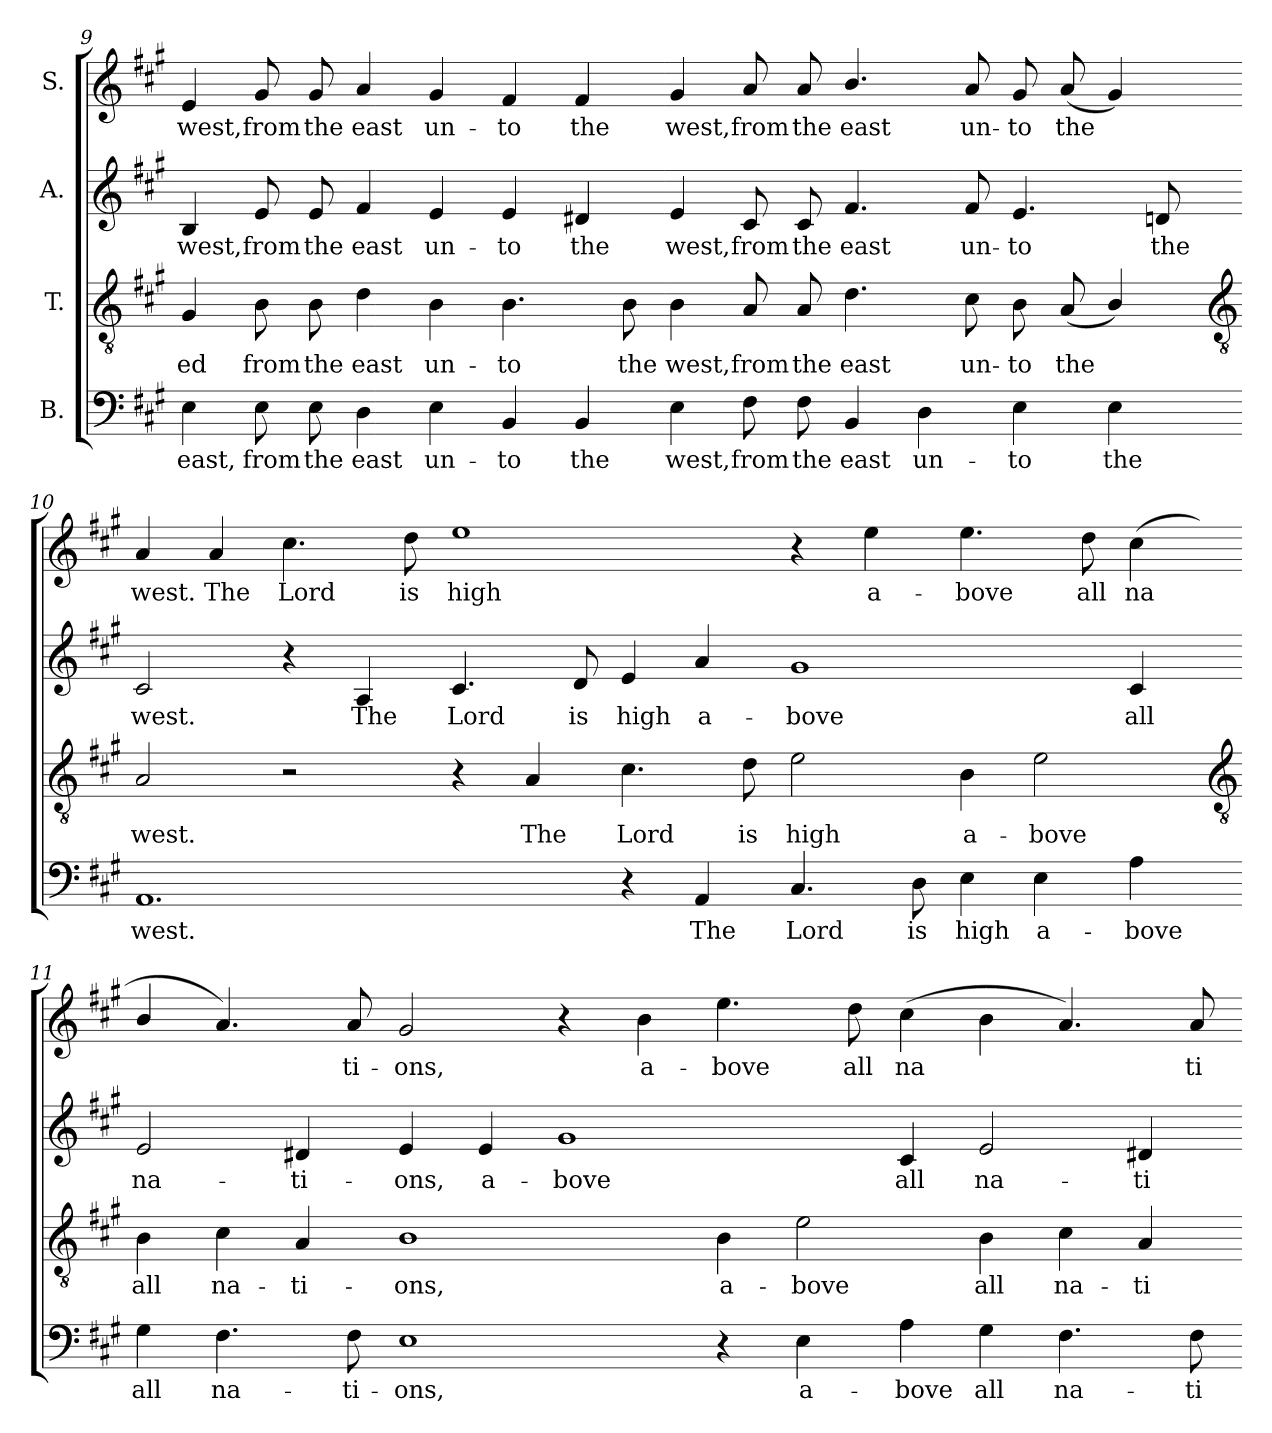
**kern	**text	**kern	**text	**kern	**text	**kern	**text
*part4	*part4	*part3	*part3	*part2	*part2	*part1	*part1
*staff4	*staff4	*staff3	*staff3	*staff2	*staff2	*staff1	*staff1
*I"B.	*	*I"T.	*	*I"A.	*	*I"S.	*
!!LO:LB:g=z
*clefF4	*	*clefGv2	*	*clefG2	*	*clefG2	*
*k[f#c#g#]	*	*k[f#c#g#]	*	*k[f#c#g#]	*	*k[f#c#g#]	*
*A:	*	*A:	*	*A:	*	*A:	*
=9	=9	=9	=9	=9	=9	=9	=9
!	!LO:LY:b	!	!LO:LY:b	!	!LO:LY:b	!	!LO:LY:b
4E	east,	4G#	-ed	4B	west,	4e	west,
!	!LO:LY:b	!	!LO:LY:b	!	!LO:LY:b	!	!LO:LY:b
8E	from	8B	from	8e	from	8g#	from
!	!LO:LY:b	!	!LO:LY:b	!	!LO:LY:b	!	!LO:LY:b
8E	the	8B	the	8e	the	8g#	the
!	!LO:LY:b	!	!LO:LY:b	!	!LO:LY:b	!	!LO:LY:b
4D	east	4d	east	4f#	east	4a	east
!	!LO:LY:b	!	!LO:LY:b	!	!LO:LY:b	!	!LO:LY:b
4E	un-	4B	un-	4e	un-	4g#	un-
!	!LO:LY:b	!	!LO:LY:b	!	!LO:LY:b	!	!LO:LY:b
4BB	-to	4.B	-to	4e	-to	4f#	-to
!	!LO:LY:b	!	!	!	!LO:LY:b	!	!LO:LY:b
4BB	the	.	.	4d#X	the	4f#	the
!	!	!	!LO:LY:b	!	!	!	!
.	.	8B	the	.	.	.	.
!	!LO:LY:b	!	!LO:LY:b	!	!LO:LY:b	!	!LO:LY:b
4E	west,	4B	west,	4e	west,	4g#	west,
!	!LO:LY:b	!	!LO:LY:b	!	!LO:LY:b	!	!LO:LY:b
8F#	from	8A	from	8c#	from	8a	from
!	!LO:LY:b	!	!LO:LY:b	!	!LO:LY:b	!	!LO:LY:b
8F#	the	8A	the	8c#	the	8a	the
!	!LO:LY:b	!	!LO:LY:b	!	!LO:LY:b	!	!LO:LY:b
4BB	east	4.d	east	4.f#	east	4.b/	east
!	!LO:LY:b	!	!	!	!	!	!
4D	un-	.	.	.	.	.	.
!	!	!	!LO:LY:b	!	!LO:LY:b	!	!LO:LY:b
.	.	8c#	un-	8f#	un-	8a	un-
!	!LO:LY:b	!	!LO:LY:b	!	!LO:LY:b	!	!LO:LY:b
4E	-to	8B	-to	4.e	-to	8g#	-to
!	!	!	!LO:LY:b	!	!	!	!LO:LY:b
.	.	(<8A	the	.	.	(<8a	the
!	!LO:LY:b	!	!	!	!	!	!
4E	the	4B/)	.	.	.	4g#)	.
!	!	!	!	!	!LO:LY:b	!	!
.	.	.	.	8dn	the	.	.
!!LO:LB:g=z
=10-	=10-	=10-	=10-	=10-	=10-	=10-	=10-
*	*	*clefGv2	*	*	*	*	*
!	!LO:LY:b	!	!LO:LY:b	!	!LO:LY:b	!	!LO:LY:b
1.AA	west.	2A	west.	2c#	west.	4a	west.
!	!	!	!	!	!	!	!LO:LY:b
.	.	.	.	.	.	4a	The
!	!	!	!	!	!	!	!LO:LY:b
.	.	2r	.	4r	.	4.cc#	Lord
!	!	!	!	!	!LO:LY:b	!	!
.	.	.	.	4A	The	.	.
!	!	!	!	!	!	!	!LO:LY:b
.	.	.	.	.	.	8dd	is
!	!	!	!	!	!LO:LY:b	!	!LO:LY:b
.	.	4r	.	4.c#	Lord	1ee	high
!	!	!	!LO:LY:b	!	!	!	!
.	.	4A	The	.	.	.	.
!	!	!	!	!	!LO:LY:b	!	!
.	.	.	.	8d	is	.	.
!	!	!	!LO:LY:b	!	!LO:LY:b	!	!
4r	.	4.c#	Lord	4e	high	.	.
!	!LO:LY:b	!	!	!	!LO:LY:b	!	!
4AA	The	.	.	4a	a-	.	.
!	!	!	!LO:LY:b	!	!	!	!
.	.	8d	is	.	.	.	.
!	!LO:LY:b	!	!LO:LY:b	!	!LO:LY:b	!	!
4.C#	Lord	2e	high	1g#	-bove	4r	.
!	!	!	!	!	!	!	!LO:LY:b
.	.	.	.	.	.	4ee	a-
!	!LO:LY:b	!	!	!	!	!	!
8D	is	.	.	.	.	.	.
!	!LO:LY:b	!	!LO:LY:b	!	!	!	!LO:LY:b
4E	high	4B	a-	.	.	4.ee	-bove
!	!LO:LY:b	!	!LO:LY:b	!	!	!	!
4E	a-	2e	-bove	.	.	.	.
!	!	!	!	!	!	!	!LO:LY:b
.	.	.	.	.	.	8dd	all
!	!LO:LY:b	!	!	!	!LO:LY:b	!	!LO:LY:b
4A	-bove	.	.	4c#	all	(<4cc#	na
!!LO:LB:g=z
=11-	=11-	=11-	=11-	=11-	=11-	=11-	=11-
*	*	*clefGv2	*	*	*	*	*
!	!LO:LY:b	!	!LO:LY:b	!	!LO:LY:b	!	!
4G#	all	4B	all	2e	na-	4b/	.
!	!LO:LY:b	!	!LO:LY:b	!	!	!	!
4.F#	na-	4c#	na-	.	.	4.a)	.
!	!	!	!LO:LY:b	!	!LO:LY:b	!	!
.	.	4A	-ti-	4d#X	-ti-	.	.
!	!LO:LY:b	!	!	!	!	!	!LO:LY:b
8F#	-ti-	.	.	.	.	8a	ti-
!	!LO:LY:b	!	!LO:LY:b	!	!LO:LY:b	!	!LO:LY:b
1E	-ons,	1B	-ons,	4e	-ons,	2g#	-ons,
!	!	!	!	!	!LO:LY:b	!	!
.	.	.	.	4e	a-	.	.
!	!	!	!	!	!LO:LY:b	!	!
.	.	.	.	1g#	-bove	4r	.
!	!	!	!	!	!	!	!LO:LY:b
.	.	.	.	.	.	4b	a-
!	!	!	!LO:LY:b	!	!	!	!LO:LY:b
4r	.	4B	a-	.	.	4.ee	-bove
!	!LO:LY:b	!	!LO:LY:b	!	!	!	!
4E	a-	2e	-bove	.	.	.	.
!	!	!	!	!	!	!	!LO:LY:b
.	.	.	.	.	.	8dd	all
!	!LO:LY:b	!	!	!	!LO:LY:b	!	!LO:LY:b
4A	-bove	.	.	4c#	all	(>4cc#	na
!	!LO:LY:b	!	!LO:LY:b	!	!LO:LY:b	!	!
4G#	all	4B	all	2e	na-	4b	.
!	!LO:LY:b	!	!LO:LY:b	!	!	!	!
4.F#	na-	4c#	na-	.	.	4.a)	.
!	!	!	!LO:LY:b	!	!LO:LY:b	!	!
.	.	4A	-ti-	4d#X	-ti-	.	.
!	!LO:LY:b	!	!	!	!	!	!LO:LY:b
8F#	-ti-	.	.	.	.	8a	ti-
=-	=-	=-	=-	=-	=-	=-	=-
*-	*-	*-	*-	*-	*-	*-	*-
